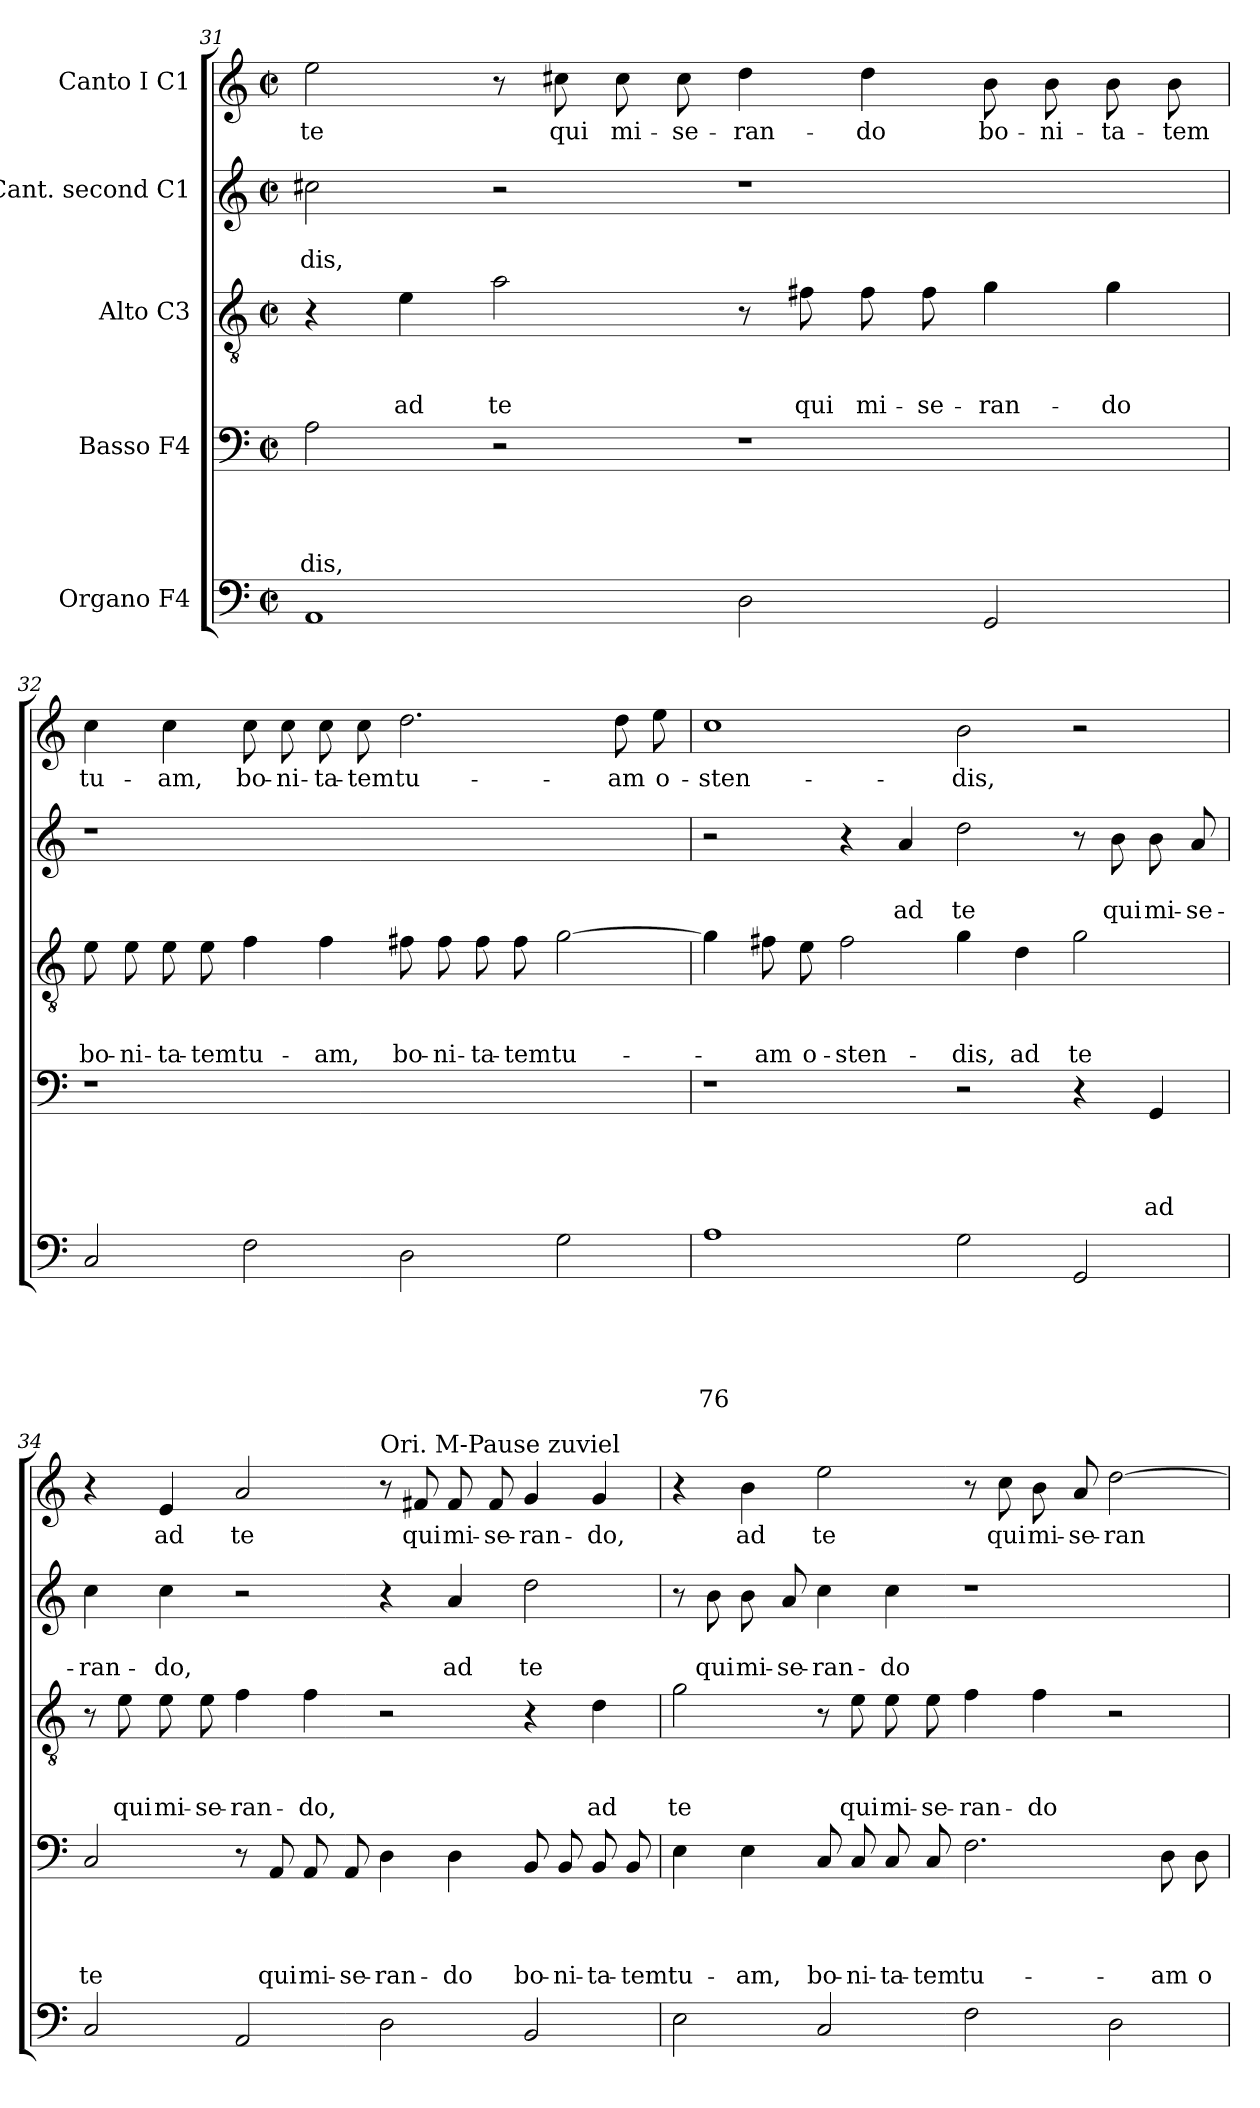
**kern	**text	**text	**text	**text	**text	**kern	**text	**text	**text	**text	**kern	**text	**text	**text	**kern	**text	**text	**kern	**text
*part5	*part5	*part5	*part5	*part5	*part5	*part4	*part4	*part4	*part4	*part4	*part3	*part3	*part3	*part3	*part2	*part2	*part2	*part1	*part1
*staff5	*staff5	*staff5	*staff5	*staff5	*staff5	*staff4	*staff4	*staff4	*staff4	*staff4	*staff3	*staff3	*staff3	*staff3	*staff2	*staff2	*staff2	*staff1	*staff1
*I"Organo F4	*	*	*	*	*	*I"Basso F4	*	*	*	*	*I"Alto C3	*	*	*	*I"Cant. second C1	*	*	*I"Canto I C1	*
!!LO:PB:g=z
*clefF4	*	*	*	*	*	*clefF4	*	*	*	*	*clefGv2	*	*	*	*clefG2	*	*	*clefG2	*
*k[]	*	*	*	*	*	*k[]	*	*	*	*	*k[]	*	*	*	*k[]	*	*	*k[]	*
*C:	*	*	*	*	*	*C:	*	*	*	*	*C:	*	*	*	*C:	*	*	*C:	*
*M2/2	*	*	*	*	*	*M2/2	*	*	*	*	*M2/2	*	*	*	*M2/2	*	*	*M2/2	*
*met(c|)	*	*	*	*	*	*met(c|)	*	*	*	*	*met(c|)	*	*	*	*met(c|)	*	*	*met(c|)	*
=31	=31	=31	=31	=31	=31	=31	=31	=31	=31	=31	=31	=31	=31	=31	=31	=31	=31	=31	=31
!	!	!	!	!	!	!	!	!	!	!LO:LY:b	!	!	!	!	!	!	!LO:LY:b	!	!LO:LY:b
1AA	.	.	.	.	.	2A\	.	.	.	-dis,	4r	.	.	.	2cc#X\	.	-dis,	2ee\	te
!	!	!	!	!	!	!	!	!	!	!	!	!	!	!LO:LY:b	!	!	!	!	!
.	.	.	.	.	.	.	.	.	.	.	4e\	.	.	ad	.	.	.	.	.
!	!	!	!	!	!	!	!	!	!	!	!	!	!	!LO:LY:b	!	!	!	!	!
.	.	.	.	.	.	2r	.	.	.	.	2a\	.	.	te	2r	.	.	8r	.
!	!	!	!	!	!	!	!	!	!	!	!	!	!	!	!	!	!	!	!LO:LY:b
.	.	.	.	.	.	.	.	.	.	.	.	.	.	.	.	.	.	8cc#X\	qui
!	!	!	!	!	!	!	!	!	!	!	!	!	!	!	!	!	!	!	!LO:LY:b
.	.	.	.	.	.	.	.	.	.	.	.	.	.	.	.	.	.	8cc#\	mi-
!	!	!	!	!	!	!	!	!	!	!	!	!	!	!	!	!	!	!	!LO:LY:b
.	.	.	.	.	.	.	.	.	.	.	.	.	.	.	.	.	.	8cc#\	-se-
!	!	!	!	!	!	!	!	!	!	!	!	!	!	!	!	!	!	!	!LO:LY:b
2D\	.	.	.	.	.	1r	.	.	.	.	8r	.	.	.	1r	.	.	4dd\	-ran-
!	!	!	!	!	!	!	!	!	!	!	!	!	!	!LO:LY:b	!	!	!	!	!
.	.	.	.	.	.	.	.	.	.	.	8f#X\	.	.	qui	.	.	.	.	.
!	!	!	!	!	!	!	!	!	!	!	!	!	!	!LO:LY:b	!	!	!	!	!LO:LY:b
.	.	.	.	.	.	.	.	.	.	.	8f#\	.	.	mi-	.	.	.	4dd\	-do
!	!	!	!	!	!	!	!	!	!	!	!	!	!	!LO:LY:b	!	!	!	!	!
.	.	.	.	.	.	.	.	.	.	.	8f#\	.	.	-se-	.	.	.	.	.
!	!	!	!	!	!	!	!	!	!	!	!	!	!	!LO:LY:b	!	!	!	!	!LO:LY:b
2GG/	.	.	.	.	.	.	.	.	.	.	4g\	.	.	-ran-	.	.	.	8b\	bo-
!	!	!	!	!	!	!	!	!	!	!	!	!	!	!	!	!	!	!	!LO:LY:b
.	.	.	.	.	.	.	.	.	.	.	.	.	.	.	.	.	.	8b\	-ni-
!	!	!	!	!	!	!	!	!	!	!	!	!	!	!LO:LY:b	!	!	!	!	!LO:LY:b
.	.	.	.	.	.	.	.	.	.	.	4g\	.	.	-do	.	.	.	8b\	-ta-
!	!	!	!	!	!	!	!	!	!	!	!	!	!	!	!	!	!	!	!LO:LY:b
.	.	.	.	.	.	.	.	.	.	.	.	.	.	.	.	.	.	8b\	-tem
=32	=32	=32	=32	=32	=32	=32	=32	=32	=32	=32	=32	=32	=32	=32	=32	=32	=32	=32	=32
!	!	!	!	!	!	!	!	!	!	!	!	!	!	!LO:LY:b	!	!	!	!	!LO:LY:b
2C/	.	.	.	.	.	1r	.	.	.	.	8e\	.	.	bo-	1r	.	.	4cc\	tu-
!	!	!	!	!	!	!	!	!	!	!	!	!	!	!LO:LY:b	!	!	!	!	!
.	.	.	.	.	.	.	.	.	.	.	8e\	.	.	-ni-	.	.	.	.	.
!	!	!	!	!	!	!	!	!	!	!	!	!	!	!LO:LY:b	!	!	!	!	!LO:LY:b
.	.	.	.	.	.	.	.	.	.	.	8e\	.	.	-ta-	.	.	.	4cc\	-am,
!	!	!	!	!	!	!	!	!	!	!	!	!	!	!LO:LY:b	!	!	!	!	!
.	.	.	.	.	.	.	.	.	.	.	8e\	.	.	-tem	.	.	.	.	.
!	!	!	!	!	!	!	!	!	!	!	!	!	!	!LO:LY:b	!	!	!	!	!LO:LY:b
2F\	.	.	.	.	.	.	.	.	.	.	4f\	.	.	tu-	.	.	.	8cc\	bo-
!	!	!	!	!	!	!	!	!	!	!	!	!	!	!	!	!	!	!	!LO:LY:b
.	.	.	.	.	.	.	.	.	.	.	.	.	.	.	.	.	.	8cc\	-ni-
!	!	!	!	!	!	!	!	!	!	!	!	!	!	!LO:LY:b	!	!	!	!	!LO:LY:b
.	.	.	.	.	.	.	.	.	.	.	4f\	.	.	-am,	.	.	.	8cc\	-ta-
!	!	!	!	!	!	!	!	!	!	!	!	!	!	!	!	!	!	!	!LO:LY:b
.	.	.	.	.	.	.	.	.	.	.	.	.	.	.	.	.	.	8cc\	-tem
!	!	!	!	!	!	!	!	!	!	!	!	!	!	!LO:LY:b	!	!	!	!	!LO:LY:b
2D\	.	.	.	.	.	1ryy	.	.	.	.	8f#X\	.	.	bo-	1ryy	.	.	2.dd\	tu-
!	!	!	!	!	!	!	!	!	!	!	!	!	!	!LO:LY:b	!	!	!	!	!
.	.	.	.	.	.	.	.	.	.	.	8f#\	.	.	-ni-	.	.	.	.	.
!	!	!	!	!	!	!	!	!	!	!	!	!	!	!LO:LY:b	!	!	!	!	!
.	.	.	.	.	.	.	.	.	.	.	8f#\	.	.	-ta-	.	.	.	.	.
!	!	!	!	!	!	!	!	!	!	!	!	!	!	!LO:LY:b	!	!	!	!	!
.	.	.	.	.	.	.	.	.	.	.	8f#\	.	.	-tem	.	.	.	.	.
!	!	!	!	!	!	!	!	!	!	!	!	!	!	!LO:LY:b	!	!	!	!	!
2G\	.	.	.	.	.	.	.	.	.	.	[2g\	.	.	tu-	.	.	.	.	.
!	!	!	!	!	!	!	!	!	!	!	!	!	!	!	!	!	!	!	!LO:LY:b
.	.	.	.	.	.	.	.	.	.	.	.	.	.	.	.	.	.	8dd\	-am
!	!	!	!	!	!	!	!	!	!	!	!	!	!	!	!	!	!	!	!LO:LY:b
.	.	.	.	.	.	.	.	.	.	.	.	.	.	.	.	.	.	8ee\	o-
=33	=33	=33	=33	=33	=33	=33	=33	=33	=33	=33	=33	=33	=33	=33	=33	=33	=33	=33	=33
!	!	!	!	!	!LO:LY:b	!	!	!	!	!	!	!	!	!	!	!	!	!	!LO:LY:b
1A	.	.	.	.	76	1r	.	.	.	.	4g\]	.	.	.	2r	.	.	1cc	-sten-
!	!	!	!	!	!	!	!	!	!	!	!	!	!	!LO:LY:b	!	!	!	!	!
.	.	.	.	.	.	.	.	.	.	.	8f#X\	.	.	-am	.	.	.	.	.
!	!	!	!	!	!	!	!	!	!	!	!	!	!	!LO:LY:b	!	!	!	!	!
.	.	.	.	.	.	.	.	.	.	.	8e\	.	.	o-	.	.	.	.	.
!	!	!	!	!	!	!	!	!	!	!	!	!	!	!LO:LY:b	!	!	!	!	!
.	.	.	.	.	.	.	.	.	.	.	2f#\	.	.	-sten-	4r	.	.	.	.
!	!	!	!	!	!	!	!	!	!	!	!	!	!	!	!	!	!LO:LY:b	!	!
.	.	.	.	.	.	.	.	.	.	.	.	.	.	.	4a/	.	ad	.	.
!	!	!	!	!	!	!	!	!	!	!	!	!	!	!LO:LY:b	!	!	!LO:LY:b	!	!LO:LY:b
2G\	.	.	.	.	.	2r	.	.	.	.	4g\	.	.	-dis,	2dd\	.	te	2b\	-dis,
!	!	!	!	!	!	!	!	!	!	!	!	!	!	!LO:LY:b	!	!	!	!	!
.	.	.	.	.	.	.	.	.	.	.	4d\	.	.	ad	.	.	.	.	.
!	!	!	!	!	!	!	!	!	!	!	!	!	!	!LO:LY:b	!	!	!	!	!
2GG/	.	.	.	.	.	4r	.	.	.	.	2g\	.	.	te	8r	.	.	2r	.
!	!	!	!	!	!	!	!	!	!	!	!	!	!	!	!	!	!LO:LY:b	!	!
.	.	.	.	.	.	.	.	.	.	.	.	.	.	.	8b\	.	qui	.	.
!	!	!	!	!	!	!	!	!	!	!LO:LY:b	!	!	!	!	!	!	!LO:LY:b	!	!
.	.	.	.	.	.	4GG/	.	.	.	ad	.	.	.	.	8b\	.	mi-	.	.
!	!	!	!	!	!	!	!	!	!	!	!	!	!	!	!	!	!LO:LY:b	!	!
.	.	.	.	.	.	.	.	.	.	.	.	.	.	.	8a/	.	-se-	.	.
!!LO:LB:g=z
=34	=34	=34	=34	=34	=34	=34	=34	=34	=34	=34	=34	=34	=34	=34	=34	=34	=34	=34	=34
!	!	!	!	!	!	!	!	!	!	!LO:LY:b	!	!	!	!	!	!	!LO:LY:b	!	!
2C/	.	.	.	.	.	2C/	.	.	.	te	8r	.	.	.	4cc\	.	-ran-	4r	.
!	!	!	!	!	!	!	!	!	!	!	!	!	!	!LO:LY:b	!	!	!	!	!
.	.	.	.	.	.	.	.	.	.	.	8e\	.	.	qui	.	.	.	.	.
!	!	!	!	!	!	!	!	!	!	!	!	!	!	!LO:LY:b	!	!	!LO:LY:b	!	!LO:LY:b
.	.	.	.	.	.	.	.	.	.	.	8e\	.	.	mi-	4cc\	.	-do,	4e/	ad
!	!	!	!	!	!	!	!	!	!	!	!	!	!	!LO:LY:b	!	!	!	!	!
.	.	.	.	.	.	.	.	.	.	.	8e\	.	.	-se-	.	.	.	.	.
!	!	!	!	!	!	!	!	!	!	!	!	!	!	!LO:LY:b	!	!	!	!	!LO:LY:b
2AA/	.	.	.	.	.	8r	.	.	.	.	4f\	.	.	-ran-	2r	.	.	2a/	te
!	!	!	!	!	!	!	!	!	!	!LO:LY:b	!	!	!	!	!	!	!	!	!
.	.	.	.	.	.	8AA/	.	.	.	qui	.	.	.	.	.	.	.	.	.
!	!	!	!	!	!	!	!	!	!	!LO:LY:b	!	!	!	!LO:LY:b	!	!	!	!	!
.	.	.	.	.	.	8AA/	.	.	.	mi-	4f\	.	.	-do,	.	.	.	.	.
!	!	!	!	!	!	!	!	!	!	!LO:LY:b	!	!	!	!	!	!	!	!	!
.	.	.	.	.	.	8AA/	.	.	.	-se-	.	.	.	.	.	.	.	.	.
!	!	!	!	!	!	!	!	!	!	!	!	!	!	!	!	!	!	!LO:TX:a:t=Ori. M-Pause zuviel	!
!	!	!	!	!	!	!	!	!	!	!LO:LY:b	!	!	!	!	!	!	!	!	!
2D\	.	.	.	.	.	4D\	.	.	.	-ran-	2r	.	.	.	4r	.	.	8r	.
!	!	!	!	!	!	!	!	!	!	!	!	!	!	!	!	!	!	!	!LO:LY:b
.	.	.	.	.	.	.	.	.	.	.	.	.	.	.	.	.	.	8f#X/	qui
!	!	!	!	!	!	!	!	!	!	!LO:LY:b	!	!	!	!	!	!	!LO:LY:b	!	!LO:LY:b
.	.	.	.	.	.	4D\	.	.	.	-do	.	.	.	.	4a/	.	ad	8f#/	mi-
!	!	!	!	!	!	!	!	!	!	!	!	!	!	!	!	!	!	!	!LO:LY:b
.	.	.	.	.	.	.	.	.	.	.	.	.	.	.	.	.	.	8f#/	-se-
!	!	!	!	!	!	!	!	!	!	!LO:LY:b	!	!	!	!	!	!	!LO:LY:b	!	!LO:LY:b
2BB/	.	.	.	.	.	8BB/	.	.	.	bo-	4r	.	.	.	2dd\	.	te	4g/	-ran-
!	!	!	!	!	!	!	!	!	!	!LO:LY:b	!	!	!	!	!	!	!	!	!
.	.	.	.	.	.	8BB/	.	.	.	-ni-	.	.	.	.	.	.	.	.	.
!	!	!	!	!	!	!	!	!	!	!LO:LY:b	!	!	!	!LO:LY:b	!	!	!	!	!LO:LY:b
.	.	.	.	.	.	8BB/	.	.	.	-ta-	4d\	.	.	ad	.	.	.	4g/	-do,
!	!	!	!	!	!	!	!	!	!	!LO:LY:b	!	!	!	!	!	!	!	!	!
.	.	.	.	.	.	8BB/	.	.	.	-tem	.	.	.	.	.	.	.	.	.
=35	=35	=35	=35	=35	=35	=35	=35	=35	=35	=35	=35	=35	=35	=35	=35	=35	=35	=35	=35
!	!	!	!	!	!	!	!	!	!	!LO:LY:b	!	!	!	!LO:LY:b	!	!	!	!	!
2E\	.	.	.	.	.	4E\	.	.	.	tu-	2g\	.	.	te	8r	.	.	4r	.
!	!	!	!	!	!	!	!	!	!	!	!	!	!	!	!	!	!LO:LY:b	!	!
.	.	.	.	.	.	.	.	.	.	.	.	.	.	.	8b\	.	qui	.	.
!	!	!	!	!	!	!	!	!	!	!LO:LY:b	!	!	!	!	!	!	!LO:LY:b	!	!LO:LY:b
.	.	.	.	.	.	4E\	.	.	.	-am,	.	.	.	.	8b\	.	mi-	4b\	ad
!	!	!	!	!	!	!	!	!	!	!	!	!	!	!	!	!	!LO:LY:b	!	!
.	.	.	.	.	.	.	.	.	.	.	.	.	.	.	8a/	.	-se-	.	.
!	!	!	!	!	!	!	!	!	!	!LO:LY:b	!	!	!	!	!	!	!LO:LY:b	!	!LO:LY:b
2C/	.	.	.	.	.	8C/	.	.	.	bo-	8r	.	.	.	4cc\	.	-ran-	2ee\	te
!	!	!	!	!	!	!	!	!	!	!LO:LY:b	!	!	!	!LO:LY:b	!	!	!	!	!
.	.	.	.	.	.	8C/	.	.	.	-ni-	8e\	.	.	qui	.	.	.	.	.
!	!	!	!	!	!	!	!	!	!	!LO:LY:b	!	!	!	!LO:LY:b	!	!	!LO:LY:b	!	!
.	.	.	.	.	.	8C/	.	.	.	-ta-	8e\	.	.	mi-	4cc\	.	-do	.	.
!	!	!	!	!	!	!	!	!	!	!LO:LY:b	!	!	!	!LO:LY:b	!	!	!	!	!
.	.	.	.	.	.	8C/	.	.	.	-tem	8e\	.	.	-se-	.	.	.	.	.
!	!	!	!	!	!	!	!	!	!	!LO:LY:b	!	!	!	!LO:LY:b	!	!	!	!	!
2F\	.	.	.	.	.	2.F\	.	.	.	tu-	4f\	.	.	-ran-	1r	.	.	8r	.
!	!	!	!	!	!	!	!	!	!	!	!	!	!	!	!	!	!	!	!LO:LY:b
.	.	.	.	.	.	.	.	.	.	.	.	.	.	.	.	.	.	8cc\	qui
!	!	!	!	!	!	!	!	!	!	!	!	!	!	!LO:LY:b	!	!	!	!	!LO:LY:b
.	.	.	.	.	.	.	.	.	.	.	4f\	.	.	-do	.	.	.	8b\	mi-
!	!	!	!	!	!	!	!	!	!	!	!	!	!	!	!	!	!	!	!LO:LY:b
.	.	.	.	.	.	.	.	.	.	.	.	.	.	.	.	.	.	8a/	-se-
!	!	!	!	!	!	!	!	!	!	!	!	!	!	!	!	!	!	!	!LO:LY:b
2D\	.	.	.	.	.	.	.	.	.	.	2r	.	.	.	.	.	.	[2dd\	-ran-
!	!	!	!	!	!	!	!	!	!	!LO:LY:b	!	!	!	!	!	!	!	!	!
.	.	.	.	.	.	8D\	.	.	.	-am	.	.	.	.	.	.	.	.	.
!	!	!	!	!	!	!	!	!	!	!LO:LY:b	!	!	!	!	!	!	!	!	!
.	.	.	.	.	.	8D\	.	.	.	o-	.	.	.	.	.	.	.	.	.
=	=	=	=	=	=	=	=	=	=	=	=	=	=	=	=	=	=	=	=
*-	*-	*-	*-	*-	*-	*-	*-	*-	*-	*-	*-	*-	*-	*-	*-	*-	*-	*-	*-
